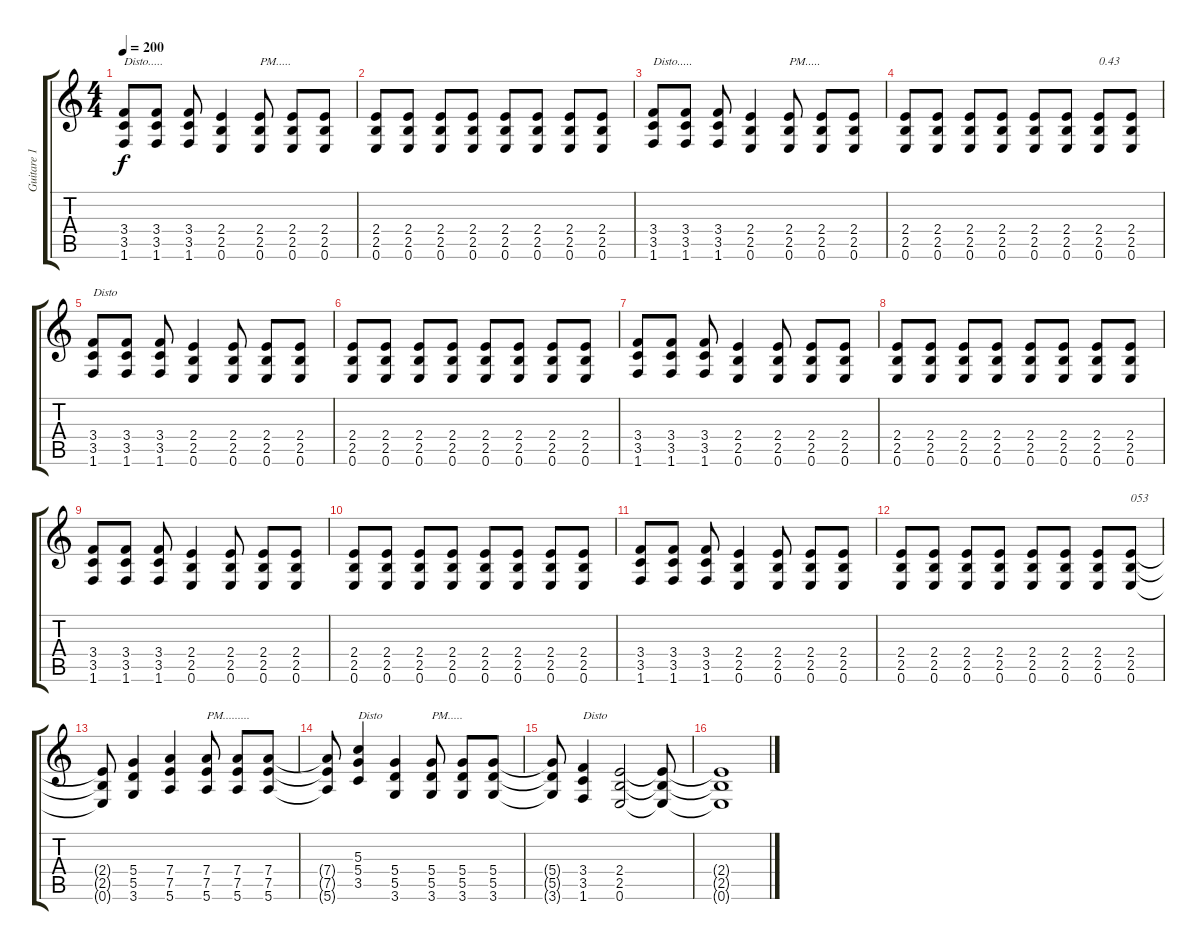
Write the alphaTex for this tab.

\track ("Guitare 1 solo" "Guitare 1 ") {instrument distortionguitar}
\staff {score tabs}
\tuning (E4 B3 G3 D3 A2 E2) {hide}
\ts (4 4)
\tempo 200
\clef g2
\ks c
(3.4 3.5 1.6).8{txt "Disto....." dy f volume 13 instrument distortionguitar} (3.4 3.5 1.6).8 (3.4 3.5 1.6).8 (2.4 2.5 0.6).4 (2.4 2.5 0.6).8{txt "PM....." volume 16 instrument electricguitarmuted} (2.4 2.5 0.6).8 (2.4 2.5 0.6).8 |
(2.4 2.5 0.6).8 (2.4 2.5 0.6).8 (2.4 2.5 0.6).8 (2.4 2.5 0.6).8 (2.4 2.5 0.6).8 (2.4 2.5 0.6).8 (2.4 2.5 0.6).8 (2.4 2.5 0.6).8 |
(3.4 3.5 1.6).8{txt "Disto....." volume 13 instrument distortionguitar} (3.4 3.5 1.6).8 (3.4 3.5 1.6).8 (2.4 2.5 0.6).4 (2.4 2.5 0.6).8{txt "PM....." volume 16 instrument electricguitarmuted} (2.4 2.5 0.6).8 (2.4 2.5 0.6).8 |
(2.4 2.5 0.6).8 (2.4 2.5 0.6).8 (2.4 2.5 0.6).8 (2.4 2.5 0.6).8 (2.4 2.5 0.6).8 (2.4 2.5 0.6).8 (2.4 2.5 0.6).8{txt "0.43"} (2.4 2.5 0.6).8 |
(3.4 3.5 1.6).8{txt "Disto" volume 13 instrument distortionguitar} (3.4 3.5 1.6).8 (3.4 3.5 1.6).8 (2.4 2.5 0.6).4 (2.4 2.5 0.6).8 (2.4 2.5 0.6).8 (2.4 2.5 0.6).8 |
(2.4 2.5 0.6).8 (2.4 2.5 0.6).8 (2.4 2.5 0.6).8 (2.4 2.5 0.6).8 (2.4 2.5 0.6).8 (2.4 2.5 0.6).8 (2.4 2.5 0.6).8 (2.4 2.5 0.6).8 |
(3.4 3.5 1.6).8 (3.4 3.5 1.6).8 (3.4 3.5 1.6).8 (2.4 2.5 0.6).4 (2.4 2.5 0.6).8 (2.4 2.5 0.6).8 (2.4 2.5 0.6).8 |
(2.4 2.5 0.6).8 (2.4 2.5 0.6).8 (2.4 2.5 0.6).8 (2.4 2.5 0.6).8 (2.4 2.5 0.6).8 (2.4 2.5 0.6).8 (2.4 2.5 0.6).8 (2.4 2.5 0.6).8 |
(3.4 3.5 1.6).8 (3.4 3.5 1.6).8 (3.4 3.5 1.6).8 (2.4 2.5 0.6).4 (2.4 2.5 0.6).8 (2.4 2.5 0.6).8 (2.4 2.5 0.6).8 |
(2.4 2.5 0.6).8 (2.4 2.5 0.6).8 (2.4 2.5 0.6).8 (2.4 2.5 0.6).8 (2.4 2.5 0.6).8 (2.4 2.5 0.6).8 (2.4 2.5 0.6).8 (2.4 2.5 0.6).8 |
(3.4 3.5 1.6).8 (3.4 3.5 1.6).8 (3.4 3.5 1.6).8 (2.4 2.5 0.6).4 (2.4 2.5 0.6).8 (2.4 2.5 0.6).8 (2.4 2.5 0.6).8 |
(2.4 2.5 0.6).8 (2.4 2.5 0.6).8 (2.4 2.5 0.6).8 (2.4 2.5 0.6).8 (2.4 2.5 0.6).8 (2.4 2.5 0.6).8 (2.4 2.5 0.6).8 (2.4 2.5 0.6).8{txt "053"} |
(2.4{t} 2.5{t} 0.6{t}).8 (5.4 5.5 3.6).4 (7.4 7.5 5.6).4 (7.4 7.5 5.6).8{txt "PM........." volume 16 instrument electricguitarmuted} (7.4 7.5 5.6).8 (7.4 7.5 5.6).8 |
(7.4{t} 7.5{t} 5.6{t}).8 (5.3 5.4 3.5).4{txt "Disto" volume 13 instrument distortionguitar} (5.4 5.5 3.6).4 (5.4 5.5 3.6).8{txt "PM....." volume 16 instrument electricguitarmuted} (5.4 5.5 3.6).8 (5.4 5.5 3.6).8 |
(5.4{t} 5.5{t} 3.6{t}).8 (3.4 3.5 1.6).4{txt "Disto" volume 13 instrument distortionguitar} (2.4 2.5 0.6).2 (2.4{t} 2.5{t} 0.6{t}).8 |
(2.4{t} 2.5{t} 0.6{t}).1
